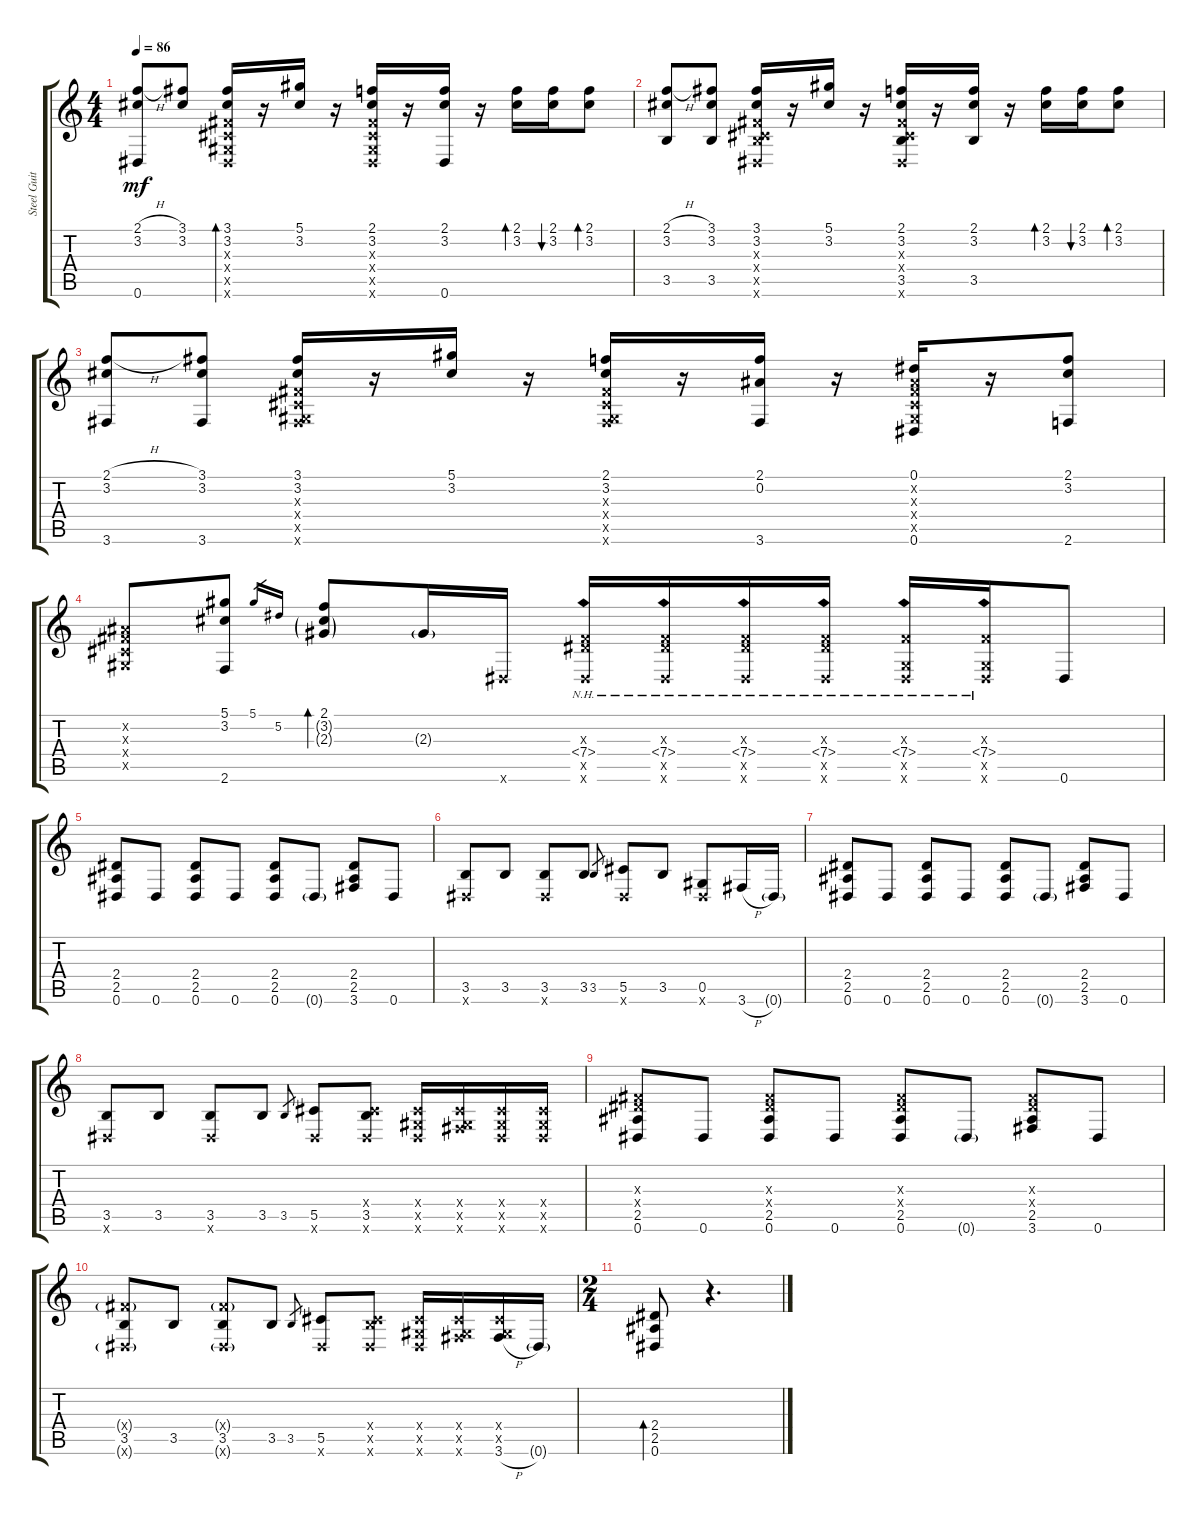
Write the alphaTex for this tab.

\track ("Steel Guitar" "Steel Guit") {instrument acousticguitarsteel}
\staff {score tabs}
\tuning (Eb4 Bb3 Gb3 Db3 Ab2 Eb2) {hide}
\ts (4 4)
\tempo 86
\clef g2
\ks c
(2.1{h} 3.2 0.6).8{dy mf} (3.1 3.2).8 (3.1 3.2 0.3{x} 0.4{x} 0.5{x} 0.6{x}).16{bd 30} r.16 (5.1 3.2).16 r.16 (2.1 3.2 0.3{x} 0.4{x} 0.5{x} 0.6{x}).16 r.16 (2.1 3.2 0.6).16 r.16 (2.1 3.2).16{bd 30} (2.1 3.2).16{bu 30} (2.1 3.2).8{bd 30} |
(2.1{h} 3.2 3.5).8 (3.1 3.2 3.5).8 (3.1 3.2 0.3{x} 0.4{x} 3.5{x} 0.6{x}).16 r.16 (5.1 3.2).16 r.16 (2.1 3.2 0.3{x} 0.4{x} 3.5 0.6{x}).16 r.16 (2.1 3.2 3.5).16 r.16 (2.1 3.2).16{bd 30} (2.1 3.2).16{bu 30} (2.1 3.2).8{bd 30} |
(2.1{h} 3.2 3.6).8 (3.1 3.2 3.6).8 (3.1 3.2 0.3{x} 0.4{x} 0.5{x} 3.6{x}).16 r.16 (5.1 3.2).16 r.16 (2.1 3.2 0.3{x} 0.4{x} 0.5{x} 3.6{x}).16 r.16 (2.1 0.2 3.6).16 r.16 (0.1 0.2{x} 0.3{x} 0.4{x} 0.5{x} 0.6).16 r.16 (2.1 3.2 2.6).8 |
(0.2{x} 0.3{x} 0.4{x} 0.5{x}).8 (5.1 3.2 2.6).8 5.1.16{gr} 5.2.16{gr} (2.1 3.2{g} 2.3{g}).8{bd 30} 2.3{g}.16 0.6{x}.16 (0.3{x} 7.4{nh} 7.5{x} 0.6{x}).16 (0.3{x} 7.4{nh} 7.5{x} 0.6{x}).16 (0.3{x} 7.4{nh} 7.5{x} 0.6{x}).16 (0.3{x} 7.4{nh} 7.5{x} 0.6{x}).16 (0.3{x} 7.4{nh} 0.5{x} 0.6{x}).16 (0.3{x} 7.4{nh} 0.5{x} 0.6{x}).16 0.6.8 |
(2.4 2.5 0.6).8 0.6.8 (2.4 2.5 0.6).8 0.6.8 (2.4 2.5 0.6).8 0.6{g}.8 (2.4 2.5 3.6).8 0.6.8 |
(3.5 0.6{x}).8 3.5.8 (3.5 0.6{x}).8 3.5.8 3.5.8{gr} (5.5 0.6{x}).8 3.5.8 (0.5 0.6{x}).8 3.6{h}.16 0.6{g}.16 |
(2.4 2.5 0.6).8 0.6.8 (2.4 2.5 0.6).8 0.6.8 (2.4 2.5 0.6).8 0.6{g}.8 (2.4 2.5 3.6).8 0.6.8 |
(3.5 0.6{x}).8 3.5.8 (3.5 0.6{x}).8 3.5.8 3.5.8{gr} (5.5 0.6{x}).8 (0.4{x} 3.5 0.6{x}).8 (0.4{x} 0.5{x} 0.6{x}).16 (0.4{x} 0.5{x} 3.6{x}).16 (0.4{x} 0.5{x} 0.6{x}).16 (0.4{x} 0.5{x} 0.6{x}).16 |
(0.3{x} 2.4{x} 2.5 0.6).8 0.6.8 (0.3{x} 2.4{x} 2.5 0.6).8 0.6.8 (0.3{x} 2.4{x} 2.5 0.6).8 0.6{g}.8 (0.3{x} 2.4{x} 2.5 3.6).8 0.6.8 |
(5.4{g x} 3.5 0.6{g x}).8 3.5.8 (5.4{g x} 3.5 0.6{g x}).8 3.5.8 3.5.8{gr} (5.5 0.6{x}).8 (0.4{x} 3.5{x} 0.6{x}).8 (0.4{x} 0.5{x} 0.6{x}).16 (0.4{x} 0.5{x} 3.6{x}).16 (0.4{x} 0.5{x} 3.6{h}).16 0.6{g}.16 |
\ts (2 4)
(2.4 2.5 0.6).8{bd 30} r.4{d}
